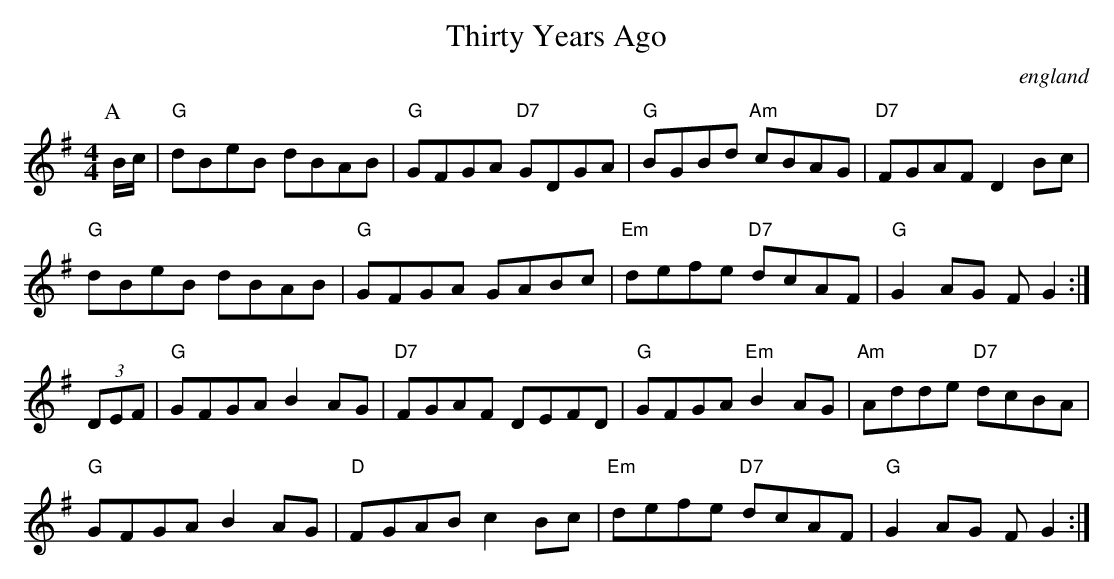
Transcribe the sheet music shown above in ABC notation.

X:1
T:Thirty Years Ago
O:england
M:4/4
L:1/4
K:G
P:A
B/4c/4|"G"d/2B/2e/2B/2 d/2B/2A/2B/2|"G"G/2F/2G/2A/2 "D7"G/2D/2G/2A/2|\
"G"B/2G/2B/2d/2 "Am"c/2B/2A/2G/2|"D7"F/2G/2A/2F/2 DB/2c/2|
"G"d/2B/2e/2B/2 d/2B/2A/2B/2|"G"G/2F/2G/2A/2 G/2A/2B/2c/2|\
"Em"d/2e/2f/2e/2 "D7"d/2c/2A/2F/2|"G"GA/2G/2 F/2G:|
(3D/2E/2F/2|"G"G/2F/2G/2A/2 BA/2G/2|"D7"F/2G/2A/2F/2 D/2E/2F/2D/2|\
"G"G/2F/2G/2A/2 "Em"BA/2G/2|"Am"A/2d/2d/2e/2 "D7"d/2c/2B/2A/2|
"G"G/2F/2G/2A/2 BA/2G/2|"D"F/2G/2A/2B/2 cB/2c/2|\
"Em"d/2e/2f/2e/2 "D7"d/2c/2A/2F/2|"G"GA/2G/2 F/2G:|
